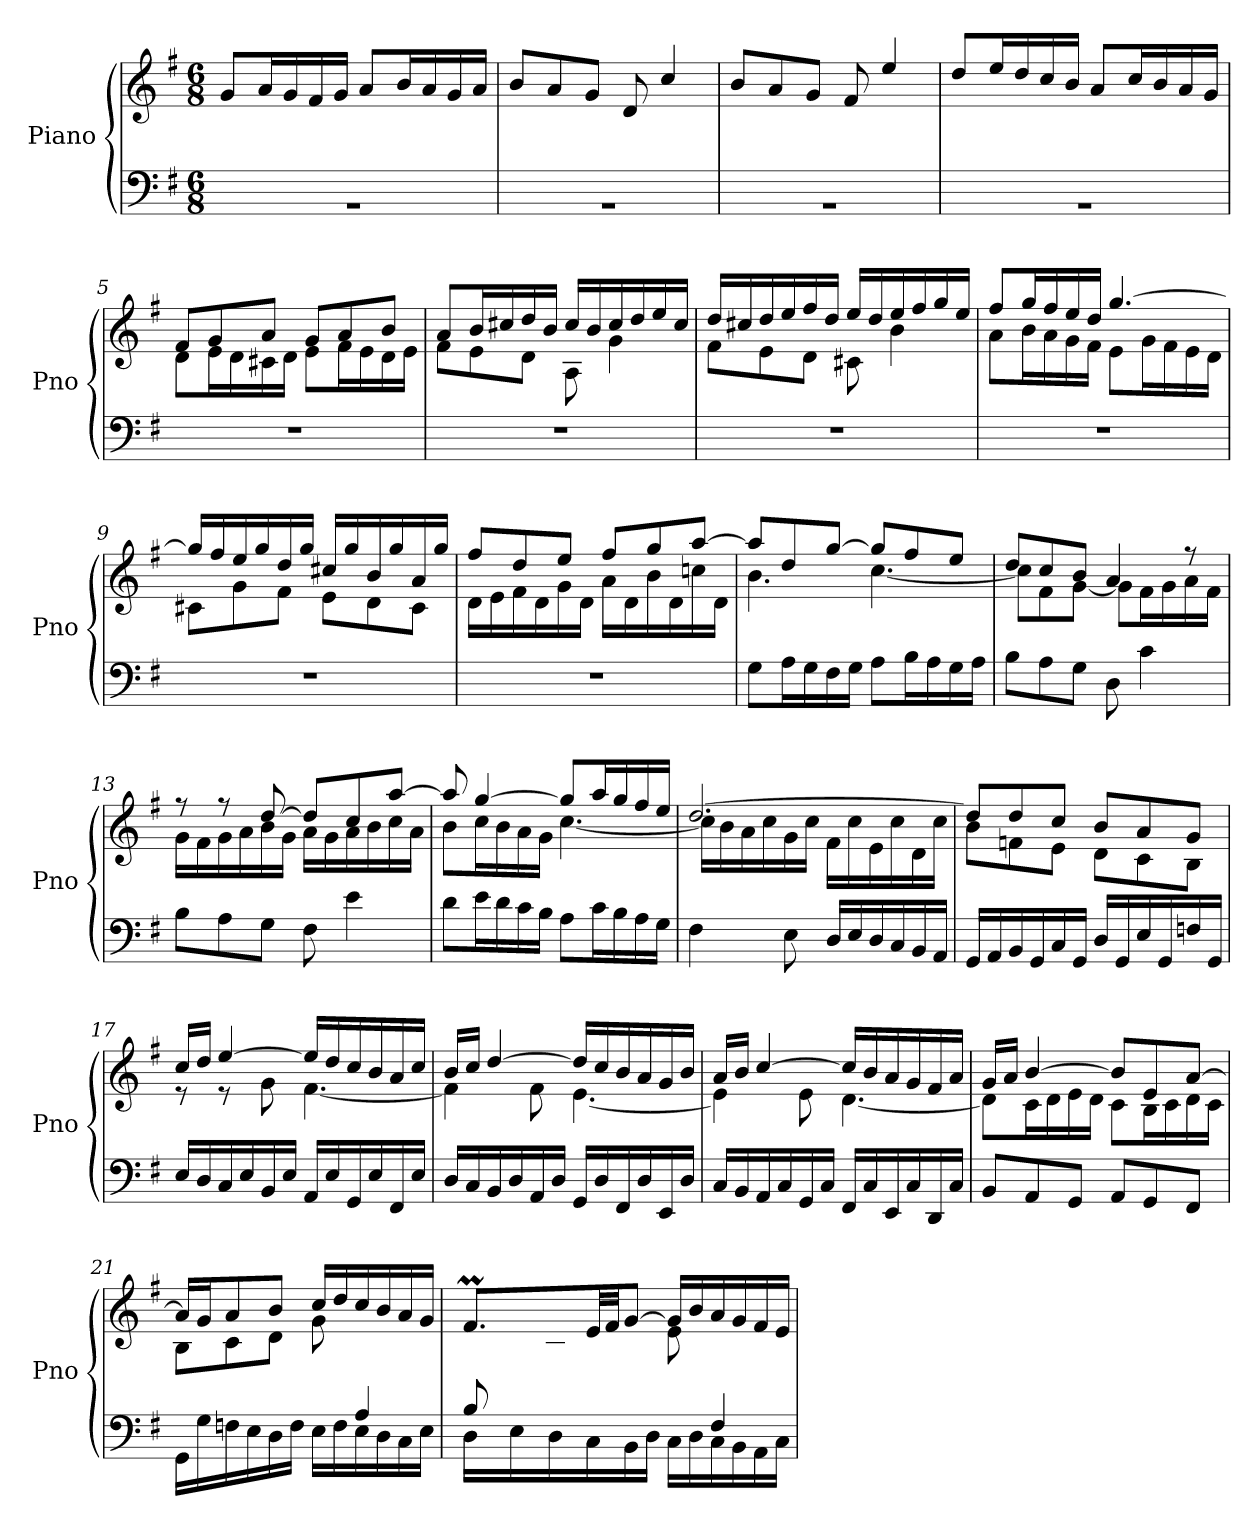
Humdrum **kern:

**kern	**kern
*part1	*part1
*staff2	*staff1
*I"Piano	*
*I'Pno	*
*clefF4	*clefG2
*k[f#]	*k[f#]
*M6/8	*M6/8
=1	=1
2.rBB	8g/L
.	16a/L
.	16g/
.	16f#/
.	16g/JJ
.	8a/L
.	16b/L
.	16a/
.	16g/
.	16a/JJ
=2	=2
2.rBB	8b/L
.	8a/
.	8g/J
.	8d/
.	4cc/
=3	=3
2.rBB	8b/L
.	8a/
.	8g/J
.	8f#/
.	4ee/
=4	=4
2.rBB	8dd/L
.	16ee/L
.	16dd/
.	16cc/
.	16b/JJ
.	8a/L
.	16cc/L
.	16b/
.	16a/
.	16g/JJ
=5	=5
*	*^
2.r	8f#/L	8d\L
.	8g/	16e\L
.	.	16d\
.	8a/J	16c#X\
.	.	16d\JJ
.	8g/L	8e\L
.	8a/	16f#\L
.	.	16e\
.	8b/J	16d\
.	.	16e\JJ
!!LO:LB:g=z	!!
=6	=6	=6
2.r	8a/L	8f#\L
.	16b/L	8e\
.	16cc#X/	.
.	16dd/	8d\J
.	16b/JJ	.
.	16cc#/LL	8A\
.	16b/	.
.	16cc#/	4g\
.	16dd/	.
.	16ee/	.
.	16cc#/JJ	.
=7	=7	=7
2.r	16dd/LL	8f#\L
.	16cc#X/	.
.	16dd/	8e\
.	16ee/	.
.	16ff#/	8d\J
.	16dd/JJ	.
.	16ee/LL	8c#X\
.	16dd/	.
.	16ee/	4b\
.	16ff#/	.
.	16gg/	.
.	16ee/JJ	.
=8	=8	=8
2.r	8ff#/L	8a\L
.	16gg/L	16b\L
.	16ff#/	16a\
.	16ee/	16g\
.	16dd/JJ	16f#\JJ
.	[4.gg/	8e\L
.	.	16g\L
.	.	16f#\
.	.	16e\
.	.	16d\JJ
=9	=9	=9
2.r	16gg/LL]	8c#X\L
.	16ff#/	.
.	16ee/	8g\
.	16gg/	.
.	16dd/	8f#\J
.	16gg/JJ	.
.	16cc#X/LL	8e\L
.	16gg/	.
.	16b/	8d\
.	16gg/	.
.	16a/	8c#\J
.	16gg/JJ	.
!!LO:LB:g=z	!!
=10	=10	=10
2.r	8ff#/L	16d\LL
.	.	16e\
.	8dd/	16f#\
.	.	16d\
.	8ee/J	16g\
.	.	16d\JJ
.	8ff#/L	16a\LL
.	.	16d\
.	8gg/	16b\
.	.	16d\
.	[8aa/J	16ccn\
.	.	16d\JJ
=11	=11	=11
8G\L	8aa/L]	4.b\
16A\L	8dd/	.
16G\	.	.
16F#\	[8gg/J	.
16G\JJ	.	.
8A\L	8gg/L]	[4.cc\
16B\L	8ff#/	.
16A\	.	.
16G\	8ee/J	.
16A\JJ	.	.
=12	=12	=12
8B\L	8dd/L	8cc\L]
8A\	8cc/	8f#\
8G\J	8b/J	[8g\J
8D\	4a/	8g\L]
4c\	.	16f#\L
.	.	16g\
.	8r	16a\
.	.	16f#\JJ
=13	=13	=13
8B\L	8r	16g\LL
.	.	16f#\
8A\	8r	16g\
.	.	16a\
8G\J	[8dd/	16b\
.	.	16g\JJ
8F#\	8dd/L]	16a\LL
.	.	16g\
4e\	8cc/	16a\
.	.	16b\
.	[8aa/J	16cc\
.	.	16a\JJ
!!LO:LB:g=z	!!
=14	=14	=14
8d\L	8aa/]	8b\L
16e\L	[4gg/	16cc\L
16d\	.	16b\
16c\	.	16a\
16B\JJ	.	16g\JJ
8A\L	8gg/L]	[4.cc\
16c\L	16aa/L	.
16B\	16gg/	.
16A\	16ff#/	.
16G\JJ	16ee/JJ	.
=15	=15	=15
4F#\	[2.dd/	16cc\LL]
.	.	16b\
.	.	16a\
.	.	16cc\
8E\	.	16g\
.	.	16cc\JJ
16D/LL	.	16f#\LL
16E/	.	16cc\
16D/	.	16e\
16C/	.	16cc\
16BB/	.	16d\
16AA/JJ	.	16cc\JJ
=16	=16	=16
16GG/LL	8dd/L]	8b\L
16AA/	.	.
16BB/	8dd/	8fn\
16GG/	.	.
16C/	8cc/J	8e\J
16GG/JJ	.	.
16D/LL	8b/L	8d\L
16GG/	.	.
16E/	8a/	8c\
16GG/	.	.
16Fn/	8g/J	8B\J
16GG/JJ	.	.
=17	=17	=17
16E/LL	16cc/LL	8r
16D/	16dd/JJ	.
16C/	[4ee/	8r
16E/	.	.
16BB/	.	8g\
16E/JJ	.	.
16AA/LL	16ee/LL]	[4.f#\
16E/	16dd/	.
16GG/	16cc/	.
16E/	16b/	.
16FF#/	16a/	.
16E/JJ	16cc/JJ	.
!!LO:LB:g=z	!!
=18	=18	=18
16D/LL	16b/LL	4f#\]
16C/	16cc/JJ	.
16BB/	[4dd/	.
16D/	.	.
16AA/	.	8f#\
16D/JJ	.	.
16GG/LL	16dd/LL]	[4.e\
16D/	16cc/	.
16FF#/	16b/	.
16D/	16a/	.
16EE/	16g/	.
16D/JJ	16b/JJ	.
=19	=19	=19
16C/LL	16a/LL	4e\]
16BB/	16b/JJ	.
16AA/	[4cc/	.
16C/	.	.
16GG/	.	8e\
16C/JJ	.	.
16FF#/LL	16cc/LL]	[4.d\
16C/	16b/	.
16EE/	16a/	.
16C/	16g/	.
16DD/	16f#/	.
16C/JJ	16a/JJ	.
=20	=20	=20
8BB/L	16g/LL	8d\L]
.	16a/JJ	.
8AA/	[4b/	16c\L
.	.	16d\
8GG/J	.	16e\
.	.	16d\JJ
8AA/L	8b/L]	8c\L
8GG/	8e/	16B\L
.	.	16c\
8FF#/J	[8a/J	16d\
.	.	16c\JJ
=21	=21	=21
*^	*	*
2ryy	16GG\LL	16a/LL]	8B\L
.	16G\	16g/J	.
.	16Fn\	8a/	8c\
.	16E\	.	.
.	16D\	8b/J	8d\J
.	16F\JJ	.	.
.	16E\LL	16cc/LL	8g\
.	16F\	16dd/	.
4A/	16E\	16cc/	4ryy
.	16D\	16b/	.
.	16C\	16a/	.
.	16E\JJ	16g/JJ	.
!!LO:PB:g=z
=22	=22	=22	=22
*	*	*	*^
8B/L	16D\LL	8.f#m/L	8ryy	32g!yy
.	.	.	.	32f#!yy
.	16E\	.	.	32g!yy
.	.	.	.	32f#!yy
4.ryy	16D\	.	8c\	32g!yy
.	.	.	.	32f#!yy
.	16C\	32e/LL	.	2ryy
.	.	32f#/JJ	.	.
.	16BB\	[8g/J	8d\J	.
.	16D\JJ	.	.	.
.	16C\LL	16g/LL]	8e\	.
.	16D\	16b/	.	.
4F#/	16C\	16a/	4ryy	.
.	16BB\	16g/	.	.
.	16AA\	16f#/	.	.
.	16C\JJ	16e/JJ	.	16ryy
*v	*v	*	*	*
*	*v	*v	*v
=	=
*-	*-
